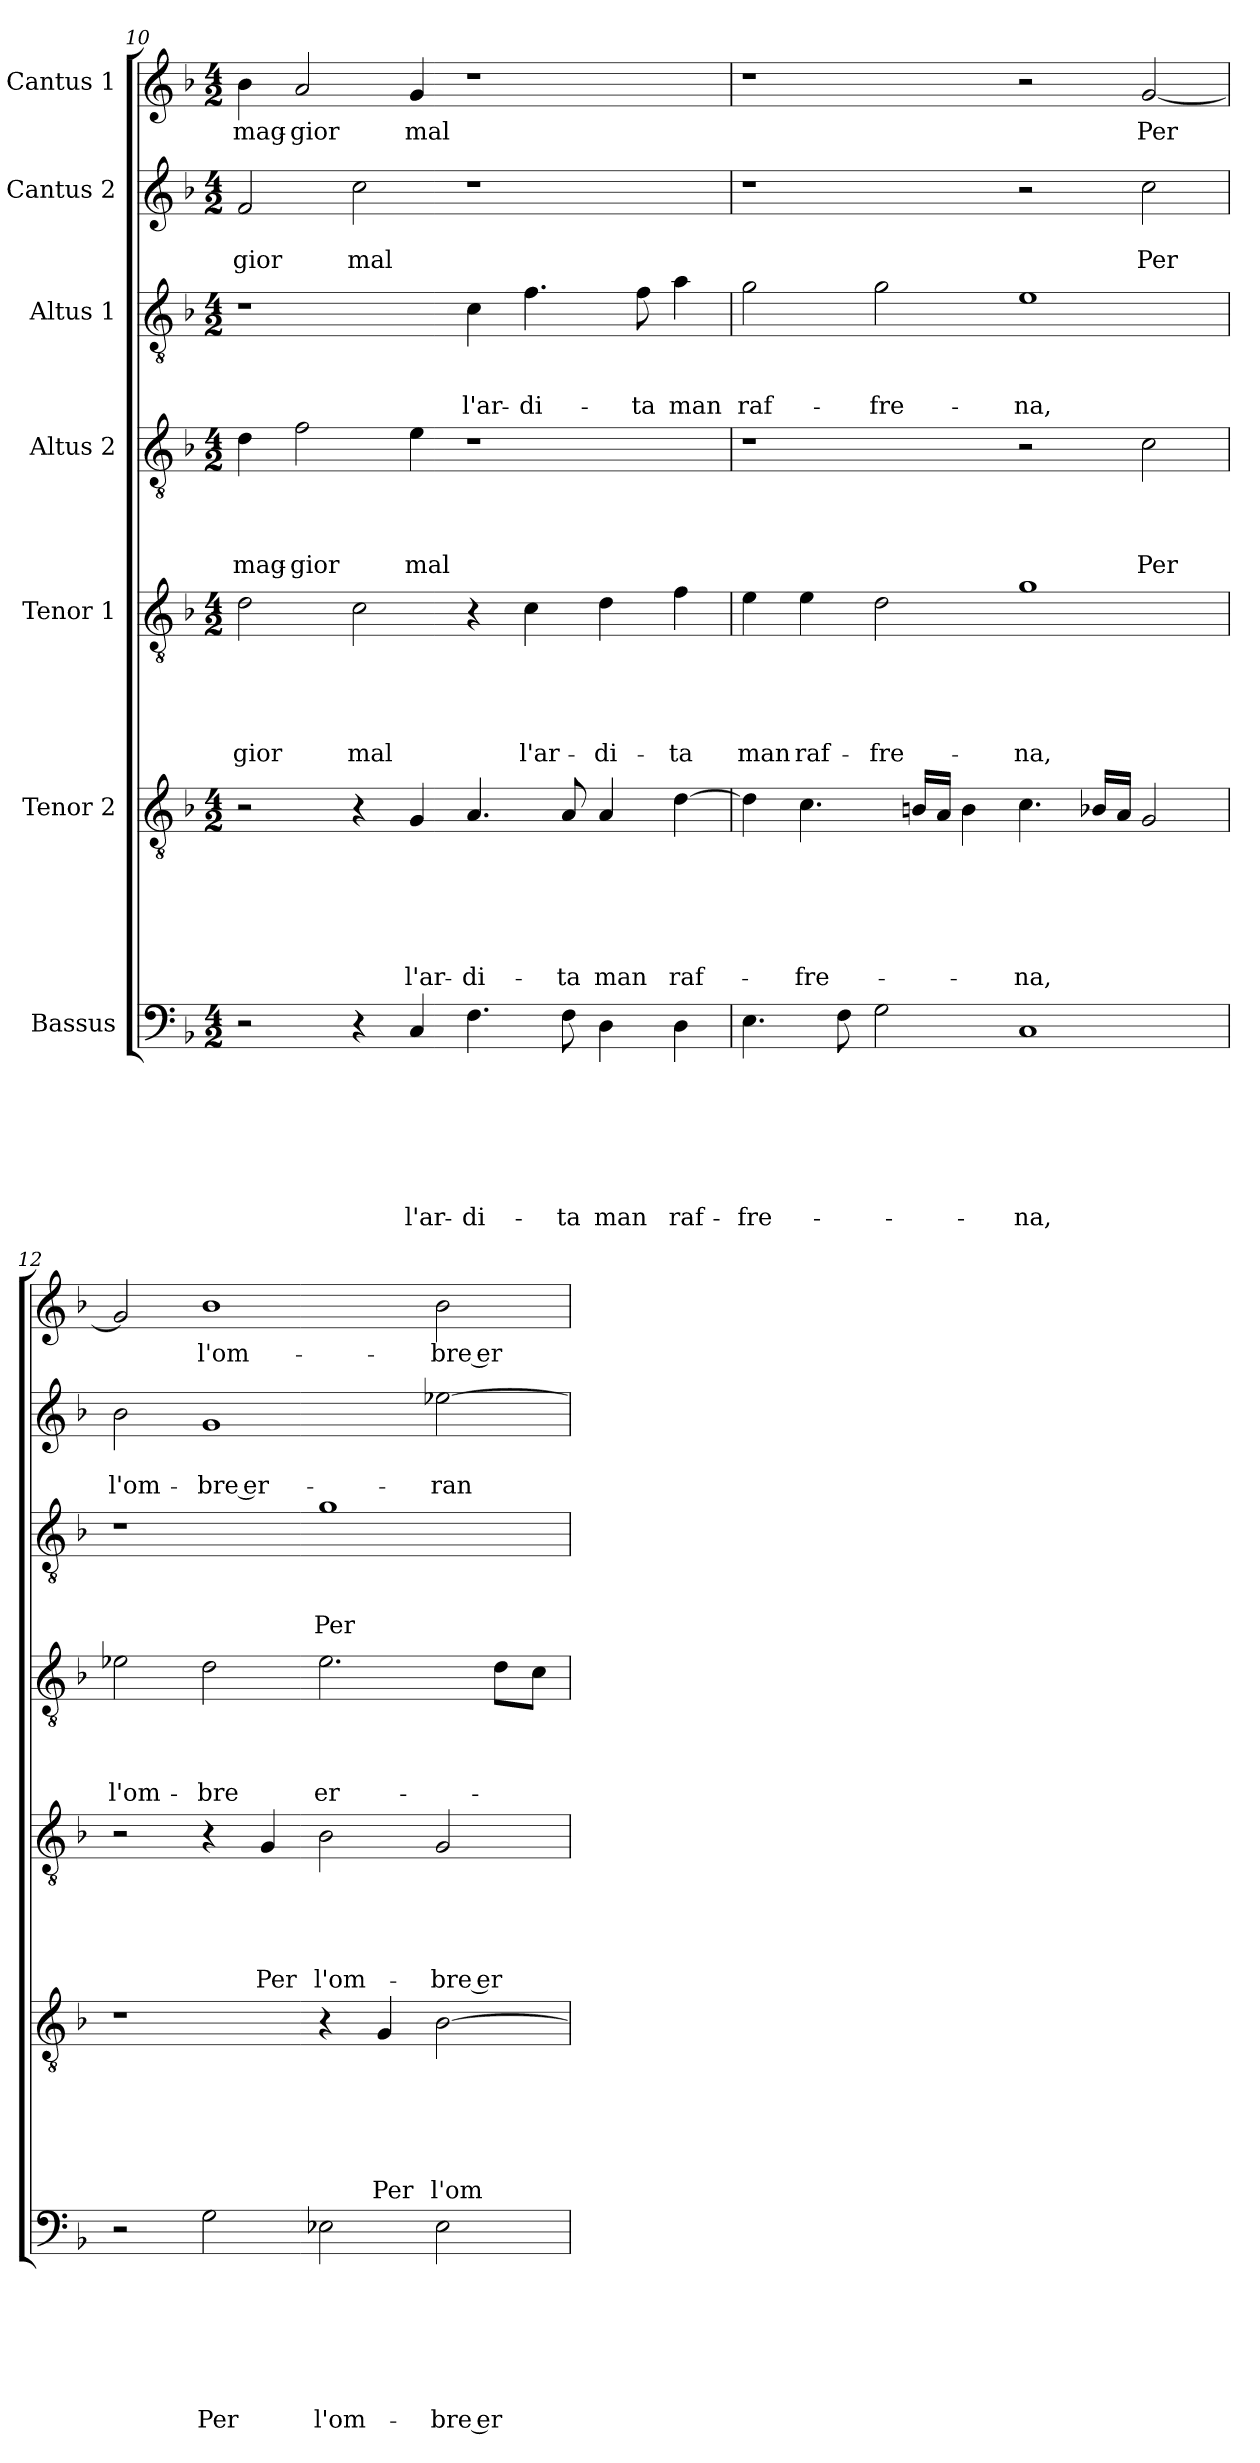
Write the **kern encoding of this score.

**kern	**text	**text	**text	**text	**text	**text	**text	**kern	**text	**text	**text	**text	**text	**text	**kern	**text	**text	**text	**text	**text	**kern	**text	**text	**text	**text	**kern	**text	**text	**text	**kern	**text	**text	**kern	**text
*part7	*part7	*part7	*part7	*part7	*part7	*part7	*part7	*part6	*part6	*part6	*part6	*part6	*part6	*part6	*part5	*part5	*part5	*part5	*part5	*part5	*part4	*part4	*part4	*part4	*part4	*part3	*part3	*part3	*part3	*part2	*part2	*part2	*part1	*part1
*staff7	*staff7	*staff7	*staff7	*staff7	*staff7	*staff7	*staff7	*staff6	*staff6	*staff6	*staff6	*staff6	*staff6	*staff6	*staff5	*staff5	*staff5	*staff5	*staff5	*staff5	*staff4	*staff4	*staff4	*staff4	*staff4	*staff3	*staff3	*staff3	*staff3	*staff2	*staff2	*staff2	*staff1	*staff1
*I"Bassus	*	*	*	*	*	*	*	*I"Tenor 2	*	*	*	*	*	*	*I"Tenor 1	*	*	*	*	*	*I"Altus 2	*	*	*	*	*I"Altus 1	*	*	*	*I"Cantus 2	*	*	*I"Cantus 1	*
*clefF4	*	*	*	*	*	*	*	*clefGv2	*	*	*	*	*	*	*clefGv2	*	*	*	*	*	*clefGv2	*	*	*	*	*clefGv2	*	*	*	*clefG2	*	*	*clefG2	*
*k[b-]	*	*	*	*	*	*	*	*k[b-]	*	*	*	*	*	*	*k[b-]	*	*	*	*	*	*k[b-]	*	*	*	*	*k[b-]	*	*	*	*k[b-]	*	*	*k[b-]	*
*d:	*	*	*	*	*	*	*	*d:	*	*	*	*	*	*	*d:	*	*	*	*	*	*d:	*	*	*	*	*d:	*	*	*	*d:	*	*	*d:	*
*M4/2	*	*	*	*	*	*	*	*M4/2	*	*	*	*	*	*	*M4/2	*	*	*	*	*	*M4/2	*	*	*	*	*M4/2	*	*	*	*M4/2	*	*	*M4/2	*
=10	=10	=10	=10	=10	=10	=10	=10	=10	=10	=10	=10	=10	=10	=10	=10	=10	=10	=10	=10	=10	=10	=10	=10	=10	=10	=10	=10	=10	=10	=10	=10	=10	=10	=10
!	!	!	!	!	!	!	!	!	!	!	!	!	!	!	!	!	!	!	!	!LO:LY:b	!	!	!	!	!LO:LY:b	!	!	!	!	!	!	!LO:LY:b	!	!LO:LY:b
2r	.	.	.	.	.	.	.	2r	.	.	.	.	.	.	2d\	.	.	.	.	-gior	4d\	.	.	.	mag-	1r	.	.	.	2f/	.	-gior	4b-\	mag-
!	!	!	!	!	!	!	!	!	!	!	!	!	!	!	!	!	!	!	!	!	!	!	!	!	!LO:LY:b	!	!	!	!	!	!	!	!	!LO:LY:b
.	.	.	.	.	.	.	.	.	.	.	.	.	.	.	.	.	.	.	.	.	2f\	.	.	.	-gior	.	.	.	.	.	.	.	2a/	-gior
!	!	!	!	!	!	!	!	!	!	!	!	!	!	!	!	!	!	!	!	!LO:LY:b	!	!	!	!	!	!	!	!	!	!	!	!LO:LY:b	!	!
4r	.	.	.	.	.	.	.	4r	.	.	.	.	.	.	2c\	.	.	.	.	mal	.	.	.	.	.	.	.	.	.	2cc\	.	mal	.	.
!	!	!	!	!	!	!	!LO:LY:b	!	!	!	!	!	!	!LO:LY:b	!	!	!	!	!	!	!	!	!	!	!LO:LY:b	!	!	!	!	!	!	!	!	!LO:LY:b
4C/	.	.	.	.	.	.	l'ar-	4G/	.	.	.	.	.	l'ar-	.	.	.	.	.	.	4e\	.	.	.	mal	.	.	.	.	.	.	.	4g/	mal
!	!	!	!	!	!	!	!LO:LY:b	!	!	!	!	!	!	!LO:LY:b	!	!	!	!	!	!	!	!	!	!	!	!	!	!	!LO:LY:b	!	!	!	!	!
4.F\	.	.	.	.	.	.	-di-	4.A/	.	.	.	.	.	-di-	4r	.	.	.	.	.	1r	.	.	.	.	4c\	.	.	l'ar-	1r	.	.	1r	.
!	!	!	!	!	!	!	!	!	!	!	!	!	!	!	!	!	!	!	!	!LO:LY:b	!	!	!	!	!	!	!	!	!LO:LY:b	!	!	!	!	!
.	.	.	.	.	.	.	.	.	.	.	.	.	.	.	4c\	.	.	.	.	l'ar-	.	.	.	.	.	4.f\	.	.	-di-	.	.	.	.	.
!	!	!	!	!	!	!	!LO:LY:b	!	!	!	!	!	!	!LO:LY:b	!	!	!	!	!	!	!	!	!	!	!	!	!	!	!	!	!	!	!	!
8F\	.	.	.	.	.	.	-ta	8A/	.	.	.	.	.	-ta	.	.	.	.	.	.	.	.	.	.	.	.	.	.	.	.	.	.	.	.
!	!	!	!	!	!	!	!LO:LY:b	!	!	!	!	!	!	!LO:LY:b	!	!	!	!	!	!LO:LY:b	!	!	!	!	!	!	!	!	!	!	!	!	!	!
4D\	.	.	.	.	.	.	man	4A/	.	.	.	.	.	man	4d\	.	.	.	.	-di-	.	.	.	.	.	.	.	.	.	.	.	.	.	.
!	!	!	!	!	!	!	!	!	!	!	!	!	!	!	!	!	!	!	!	!	!	!	!	!	!	!	!	!	!LO:LY:b	!	!	!	!	!
.	.	.	.	.	.	.	.	.	.	.	.	.	.	.	.	.	.	.	.	.	.	.	.	.	.	8f\	.	.	-ta	.	.	.	.	.
!	!	!	!	!	!	!	!LO:LY:b	!	!	!	!	!	!	!LO:LY:b	!	!	!	!	!	!LO:LY:b	!	!	!	!	!	!	!	!	!LO:LY:b	!	!	!	!	!
4D\	.	.	.	.	.	.	raf-	[4d\	.	.	.	.	.	raf-	4f\	.	.	.	.	-ta	.	.	.	.	.	4a\	.	.	man	.	.	.	.	.
=11	=11	=11	=11	=11	=11	=11	=11	=11	=11	=11	=11	=11	=11	=11	=11	=11	=11	=11	=11	=11	=11	=11	=11	=11	=11	=11	=11	=11	=11	=11	=11	=11	=11	=11
!	!	!	!	!	!	!	!LO:LY:b	!	!	!	!	!	!	!	!	!	!	!	!	!LO:LY:b	!	!	!	!	!	!	!	!	!LO:LY:b	!	!	!	!	!
4.E\	.	.	.	.	.	.	-fre-	4d\]	.	.	.	.	.	.	4e\	.	.	.	.	man	1r	.	.	.	.	2g\	.	.	raf-	1r	.	.	1r	.
!	!	!	!	!	!	!	!	!	!	!	!	!	!	!LO:LY:b	!	!	!	!	!	!LO:LY:b	!	!	!	!	!	!	!	!	!	!	!	!	!	!
.	.	.	.	.	.	.	.	4.c\	.	.	.	.	.	-fre-	4e\	.	.	.	.	raf-	.	.	.	.	.	.	.	.	.	.	.	.	.	.
8F\	.	.	.	.	.	.	.	.	.	.	.	.	.	.	.	.	.	.	.	.	.	.	.	.	.	.	.	.	.	.	.	.	.	.
!	!	!	!	!	!	!	!	!	!	!	!	!	!	!	!	!	!	!	!	!LO:LY:b	!	!	!	!	!	!	!	!	!LO:LY:b	!	!	!	!	!
2G\	.	.	.	.	.	.	.	.	.	.	.	.	.	.	2d\	.	.	.	.	-fre-	.	.	.	.	.	2g\	.	.	-fre-	.	.	.	.	.
.	.	.	.	.	.	.	.	16Bn/LL	.	.	.	.	.	.	.	.	.	.	.	.	.	.	.	.	.	.	.	.	.	.	.	.	.	.
.	.	.	.	.	.	.	.	16A/JJ	.	.	.	.	.	.	.	.	.	.	.	.	.	.	.	.	.	.	.	.	.	.	.	.	.	.
.	.	.	.	.	.	.	.	4B\	.	.	.	.	.	.	.	.	.	.	.	.	.	.	.	.	.	.	.	.	.	.	.	.	.	.
!	!	!	!	!	!	!	!LO:LY:b	!	!	!	!	!	!	!LO:LY:b	!	!	!	!	!	!LO:LY:b	!	!	!	!	!	!	!	!	!LO:LY:b	!	!	!	!	!
1C	.	.	.	.	.	.	-na,	4.c\	.	.	.	.	.	-na,	1g	.	.	.	.	-na,	2r	.	.	.	.	1e	.	.	-na,	2r	.	.	2r	.
.	.	.	.	.	.	.	.	16B-X/LL	.	.	.	.	.	.	.	.	.	.	.	.	.	.	.	.	.	.	.	.	.	.	.	.	.	.
.	.	.	.	.	.	.	.	16A/JJ	.	.	.	.	.	.	.	.	.	.	.	.	.	.	.	.	.	.	.	.	.	.	.	.	.	.
!	!	!	!	!	!	!	!	!	!	!	!	!	!	!	!	!	!	!	!	!	!	!	!	!	!LO:LY:b	!	!	!	!	!	!	!LO:LY:b	!	!LO:LY:b
.	.	.	.	.	.	.	.	2G/	.	.	.	.	.	.	.	.	.	.	.	.	2c\	.	.	.	Per	.	.	.	.	2cc\	.	Per	[2g/	Per
=12	=12	=12	=12	=12	=12	=12	=12	=12	=12	=12	=12	=12	=12	=12	=12	=12	=12	=12	=12	=12	=12	=12	=12	=12	=12	=12	=12	=12	=12	=12	=12	=12	=12	=12
!	!	!	!	!	!	!	!	!	!	!	!	!	!	!	!	!	!	!	!	!	!	!	!	!	!LO:LY:b	!	!	!	!	!	!	!LO:LY:b	!	!
2r	.	.	.	.	.	.	.	1r	.	.	.	.	.	.	2r	.	.	.	.	.	2e-X\	.	.	.	l'om-	1r	.	.	.	2b-\	.	l'om-	2g/]	.
!	!	!	!	!	!	!	!LO:LY:b	!	!	!	!	!	!	!	!	!	!	!	!	!	!	!	!	!	!LO:LY:b	!	!	!	!	!	!	!LO:LY:b	!	!LO:LY:b
2G\	.	.	.	.	.	.	Per	.	.	.	.	.	.	.	4r	.	.	.	.	.	2d\	.	.	.	-bre	.	.	.	.	1g	.	-bre er-	1b-	l'om-
!	!	!	!	!	!	!	!	!	!	!	!	!	!	!	!	!	!	!	!	!LO:LY:b	!	!	!	!	!	!	!	!	!	!	!	!	!	!
.	.	.	.	.	.	.	.	.	.	.	.	.	.	.	4G/	.	.	.	.	Per	.	.	.	.	.	.	.	.	.	.	.	.	.	.
!	!	!	!	!	!	!	!LO:LY:b	!	!	!	!	!	!	!	!	!	!	!	!	!LO:LY:b	!	!	!	!	!LO:LY:b	!	!	!	!LO:LY:b	!	!	!	!	!
2E-X\	.	.	.	.	.	.	l'om-	4r	.	.	.	.	.	.	2B-\	.	.	.	.	l'om-	2.e-\	.	.	.	er-	1g	.	.	Per	.	.	.	.	.
!	!	!	!	!	!	!	!	!	!	!	!	!	!	!LO:LY:b	!	!	!	!	!	!	!	!	!	!	!	!	!	!	!	!	!	!	!	!
.	.	.	.	.	.	.	.	4G/	.	.	.	.	.	Per	.	.	.	.	.	.	.	.	.	.	.	.	.	.	.	.	.	.	.	.
!	!	!	!	!	!	!	!LO:LY:b	!	!	!	!	!	!	!LO:LY:b	!	!	!	!	!	!LO:LY:b	!	!	!	!	!	!	!	!	!	!	!	!LO:LY:b	!	!LO:LY:b
2E-\	.	.	.	.	.	.	-bre er-	[2B-\	.	.	.	.	.	l'om-	2G/	.	.	.	.	-bre er-	.	.	.	.	.	.	.	.	.	[2ee-X\	.	-ran-	2b-\	-bre er-
.	.	.	.	.	.	.	.	.	.	.	.	.	.	.	.	.	.	.	.	.	8d\L	.	.	.	.	.	.	.	.	.	.	.	.	.
.	.	.	.	.	.	.	.	.	.	.	.	.	.	.	.	.	.	.	.	.	8c\J	.	.	.	.	.	.	.	.	.	.	.	.	.
=	=	=	=	=	=	=	=	=	=	=	=	=	=	=	=	=	=	=	=	=	=	=	=	=	=	=	=	=	=	=	=	=	=	=
*-	*-	*-	*-	*-	*-	*-	*-	*-	*-	*-	*-	*-	*-	*-	*-	*-	*-	*-	*-	*-	*-	*-	*-	*-	*-	*-	*-	*-	*-	*-	*-	*-	*-	*-
